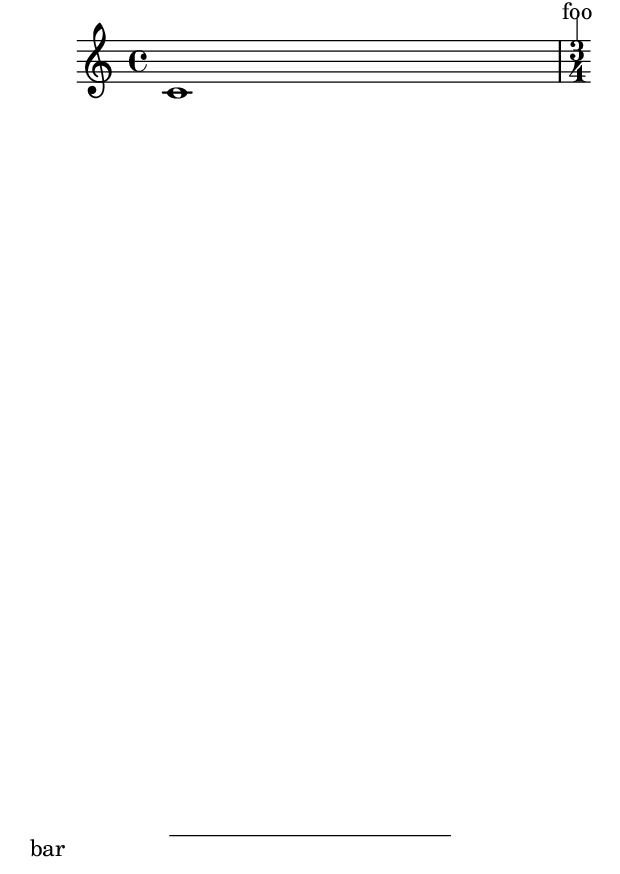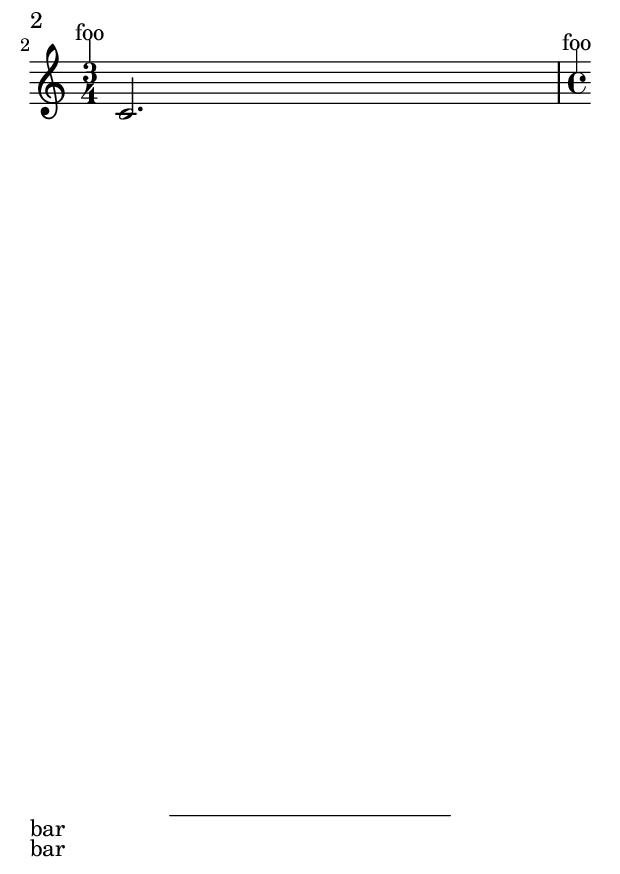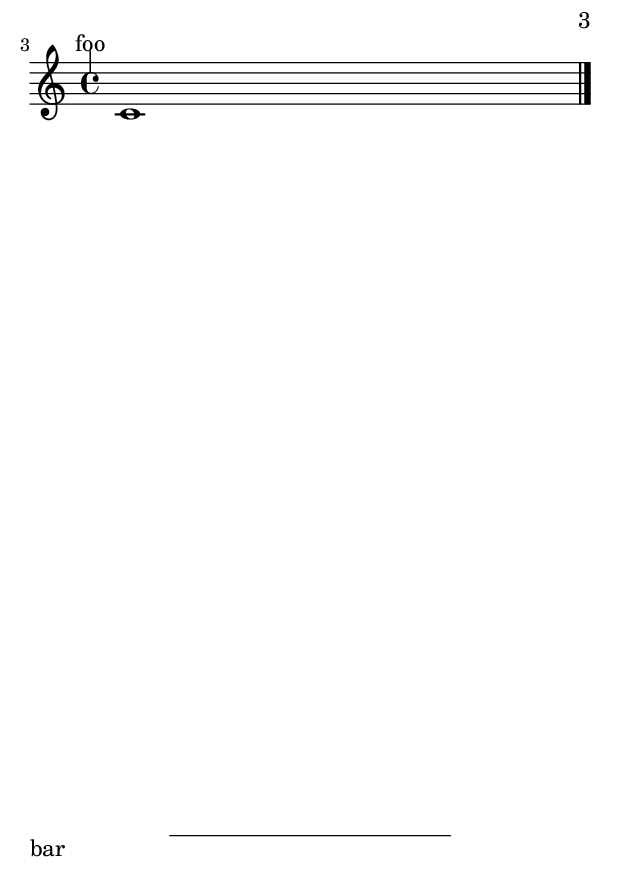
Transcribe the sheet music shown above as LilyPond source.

%% Generated by lilypond-book.py
%% Options: [exampleindent=10.16\mm,indent=0\mm,line-width=160\mm]
\include "lilypond-book-preamble.ly"


% ****************************************************************
% Start cut-&-pastable-section
% ****************************************************************



\paper {
  indent = 0\mm
  line-width = 160\mm
  % offset the left padding, also add 1mm as lilypond creates cropped
  % images with a little space on the right
  line-width = #(- line-width (* mm  3.000000) (* mm 1))
}

\layout {
  
}





% ****************************************************************
% ly snippet:
% ****************************************************************
\sourcefilename "/home/karlin/lilypond-git/input/regression/footnote-break-visibility.ly"
\sourcefileline 0
\version "2.19.21"
\header {
  texidoc = "With grobs that have break visibility, footnotes will
automatically take the break visibility of the grob being footnoted.
This behavior can be overridden.
"
}

#(set-default-paper-size "a6")

\book {

\new Staff
{
  \relative {
    c'1
    \footnote "foo" #'(0 . 2) "bar" Staff.TimeSignature
    \time 3/4
    \break \pageBreak
    c2.
    \once \override Score.FootnoteItem.break-visibility = ##(#f #f #t)
    \footnote "foo" #'(0 . 2) "bar" Staff.TimeSignature
    \time 4/4
    \break \pageBreak
    c1 \bar "|."
}}}



% ****************************************************************
% end ly snippet
% ****************************************************************
